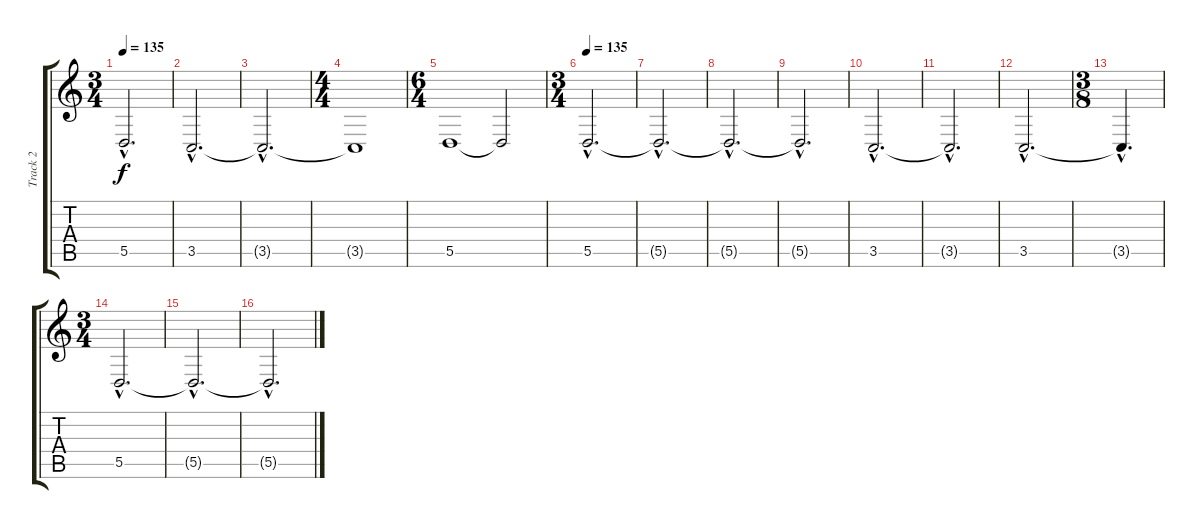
\track ("Track 2" "Track 2") {instrument stringensemble1}
\staff {score tabs}
\tuning (E4 B3 G3 D3 A2 E2) {hide}
\ts (3 4)
\tempo 135
\clef g2
\ks c
5.5{hac t}.2{d dy f} |
3.5{hac}.2{d} |
3.5{hac t}.2{d} |
\ts (4 4)
3.5{t}.1 |
\ts (6 4)
5.5.1{volume 8 instrument stringensemble1} 5.5{t}.2 |
\ts (3 4)
\tempo 135
5.5{hac}.2{d volume 7 instrument stringensemble1} |
5.5{hac t}.2{d} |
5.5{hac t}.2{d} |
5.5{hac t}.2{d} |
3.5{hac}.2{d} |
3.5{hac t}.2{d} |
3.5{hac}.2{d} |
\ts (3 8)
3.5{hac t}.4{d} |
\ts (3 4)
5.5{hac}.2{d volume 9} |
5.5{hac t}.2{d} |
5.5{hac t}.2{d}
